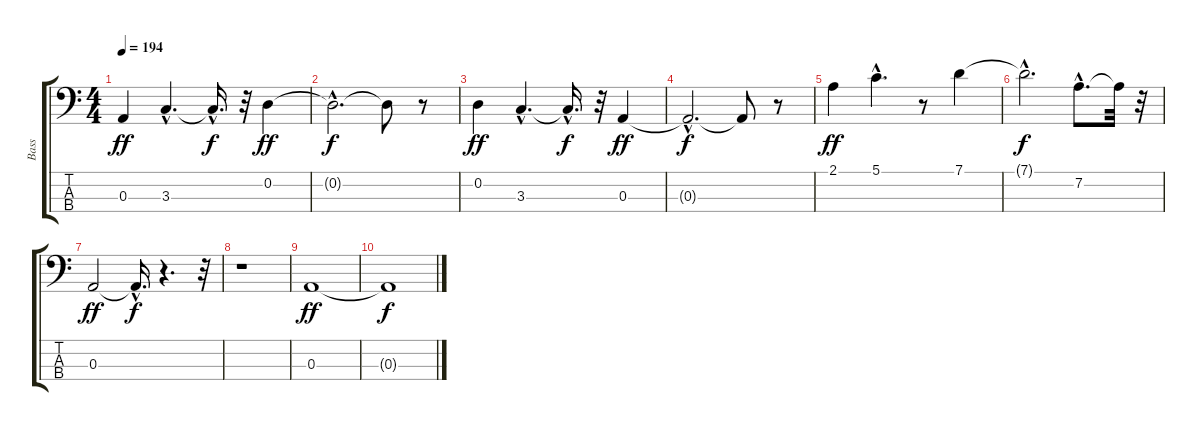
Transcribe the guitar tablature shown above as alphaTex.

\track ("Bass" "Bass") {instrument electricbassfinger}
\staff {score tabs}
\tuning (G2 D2 A1 E1) {hide}
\ts (4 4)
\tempo 194
\clef f4
\ks c
0.3.4{dy ff} 3.3{hac}.4{d} 3.3{hac t}.16{d dy f} r.32 0.2.4{dy ff} |
0.2{hac t}.2{d dy f} 0.2{t}.8 r.8 |
0.2.4{dy ff} 3.3{hac}.4{d} 3.3{hac t}.16{d dy f} r.32 0.3.4{dy ff} |
0.3{hac t}.2{d dy f} 0.3{t}.8 r.8 |
2.1.4{dy ff} 5.1{hac}.4{d} r.8 7.1.4 |
7.1{hac t}.2{d dy f} 7.2{hac}.8{d} 7.2{t}.32 r.32 |
0.3.2{dy ff} 0.3{hac t}.16{d dy f} r.4{d} r.32 |
r.1 |
0.3.1{dy ff} |
0.3{t}.1{dy f}
